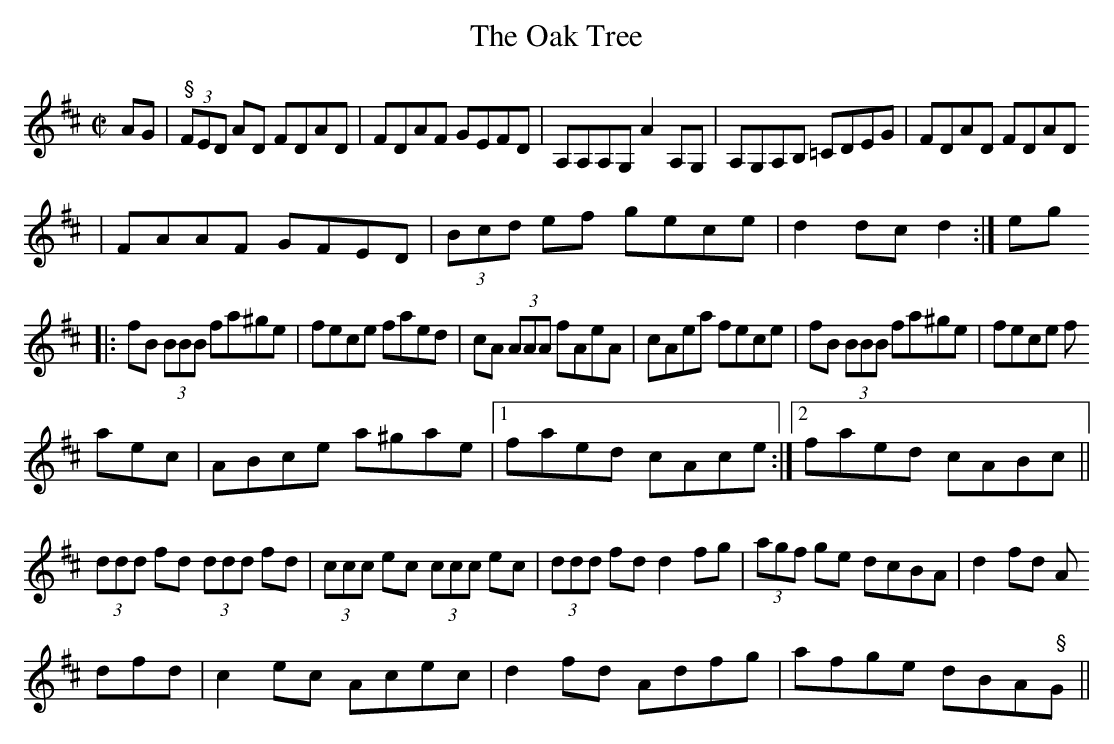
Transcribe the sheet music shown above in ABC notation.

X:1
T:Oak Tree, The
M:C|
L:1/8
K:D
AG|"§"(3FED AD FDAD|FDAF GEFD|A,A,A,G, A2, A,G,|A,G,A,B, =CDEG|FDAD FDAD
|FAAF GFED|(3Bcd ef gece|d2 dc d2 :|eg
|:fB (3BBB fa^ge|fece faed|cA (3AAA fAeA|cAea fece|fB (3BBB fa^ge|fece f
aec|ABce a^gae|1faed cAce:|2faed cABc||
(3ddd fd (3ddd fd|(3ccc ec (3ccc ec|(3ddd fd d2 fg|(3agf ge dcBA|d2 fd A
dfd|c2 ec Acec|d2 fd Adfg|afge dBA" §"G||
